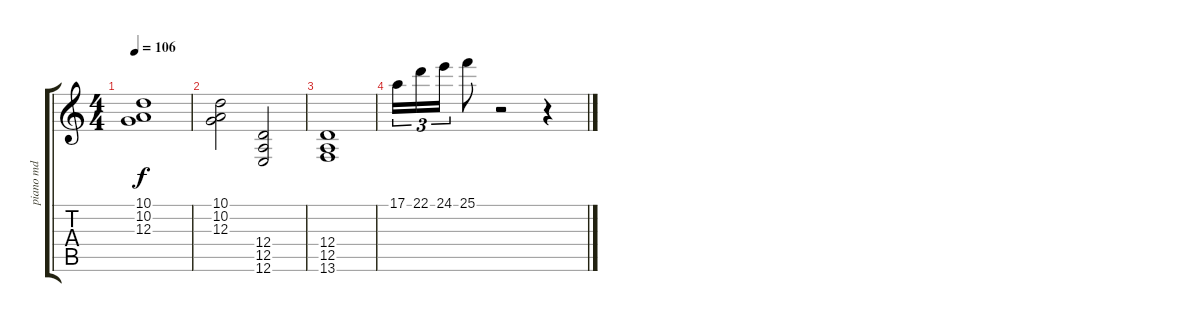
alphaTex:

\track ("piano md" "piano md") {instrument acousticgrandpiano}
\staff {score tabs}
\tuning (E4 B3 G3 D3 A2 E2) {hide}
\ts (4 4)
\tempo 106
\clef g2
\ks c
(10.1 10.2 12.3).1{dy f} |
(10.1 10.2 12.3).2 (12.4 12.5 12.6).2 |
(12.4 12.5 13.6).1 |
17.1.16{tu (3 2)} 22.1.16{tu (3 2)} 24.1.16{tu (3 2)} 25.1.8 r.2 r.4
